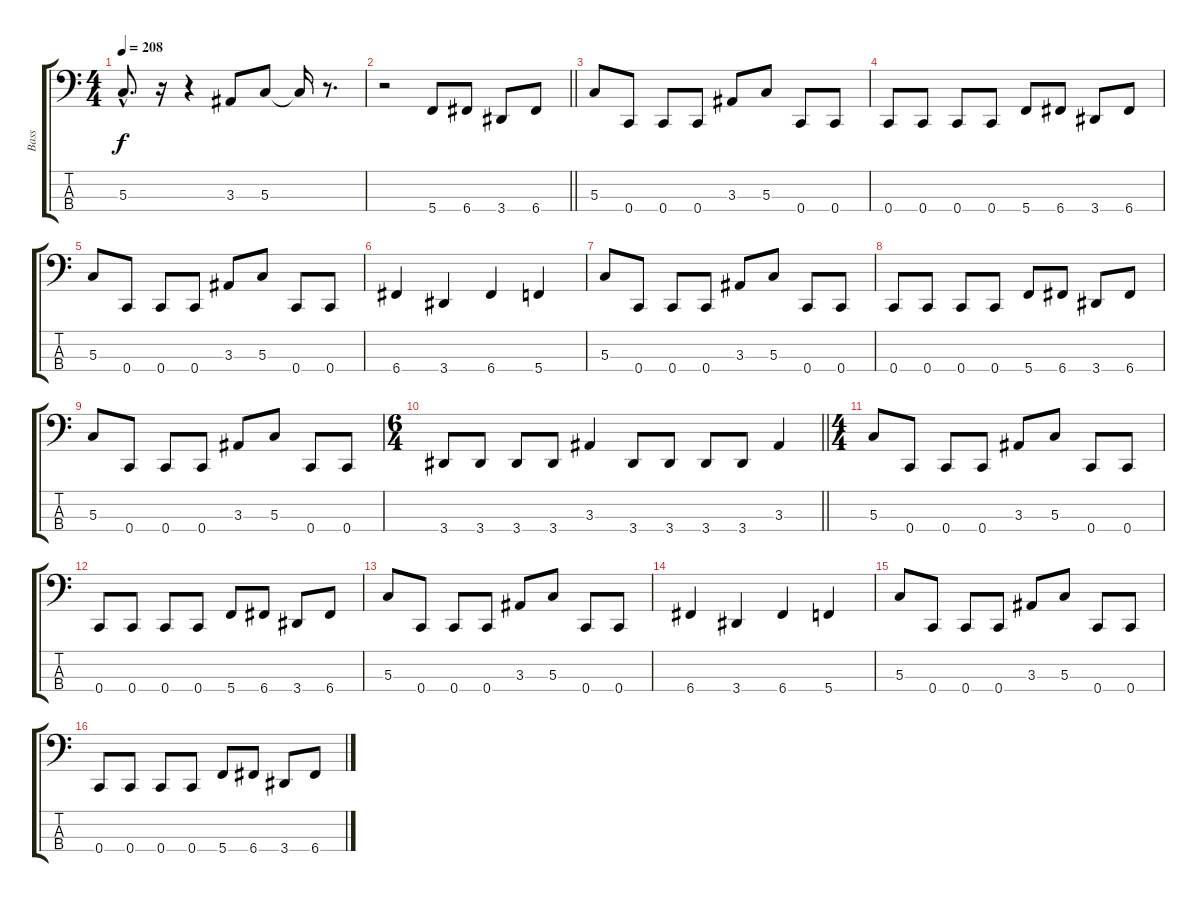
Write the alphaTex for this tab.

\track ("Bass" "Bass") {instrument electricbasspick}
\staff {score tabs}
\tuning (F2 C2 G1 C1) {hide}
\ts (4 4)
\tempo 208
\clef f4
\ks c
5.3{hac}.8{d dy f} r.16 r.4 3.3.8 5.3.8 5.3{t}.16 r.8{d} |
\barLineRight lightlight
r.2 5.4.8 6.4.8 3.4.8 6.4.8 |
5.3.8 0.4.8 0.4.8 0.4.8 3.3.8 5.3.8 0.4.8 0.4.8 |
0.4.8 0.4.8 0.4.8 0.4.8 5.4.8 6.4.8 3.4.8 6.4.8 |
5.3.8 0.4.8 0.4.8 0.4.8 3.3.8 5.3.8 0.4.8 0.4.8 |
6.4.4 3.4.4 6.4.4 5.4.4 |
5.3.8 0.4.8 0.4.8 0.4.8 3.3.8 5.3.8 0.4.8 0.4.8 |
0.4.8 0.4.8 0.4.8 0.4.8 5.4.8 6.4.8 3.4.8 6.4.8 |
5.3.8 0.4.8 0.4.8 0.4.8 3.3.8 5.3.8 0.4.8 0.4.8 |
\ts (6 4)
\barLineRight lightlight
3.4.8 3.4.8 3.4.8 3.4.8 3.3.4 3.4.8 3.4.8 3.4.8 3.4.8 3.3.4 |
\ts (4 4)
5.3.8 0.4.8 0.4.8 0.4.8 3.3.8 5.3.8 0.4.8 0.4.8 |
0.4.8 0.4.8 0.4.8 0.4.8 5.4.8 6.4.8 3.4.8 6.4.8 |
5.3.8 0.4.8 0.4.8 0.4.8 3.3.8 5.3.8 0.4.8 0.4.8 |
6.4.4 3.4.4 6.4.4 5.4.4 |
5.3.8 0.4.8 0.4.8 0.4.8 3.3.8 5.3.8 0.4.8 0.4.8 |
0.4.8 0.4.8 0.4.8 0.4.8 5.4.8 6.4.8 3.4.8 6.4.8
